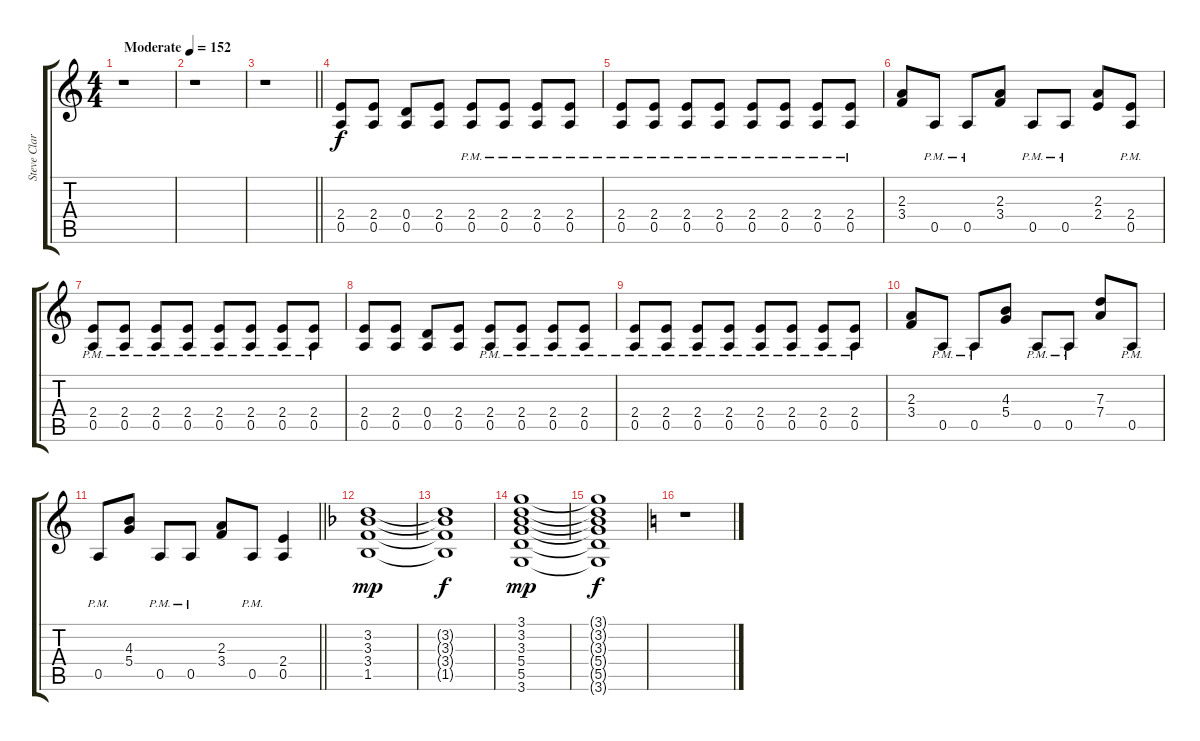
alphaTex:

\track ("Steve Clark" "Steve Clar") {instrument distortionguitar}
\staff {score tabs}
\tuning (E4 B3 G3 D3 A2 E2) {hide}
\ts (4 4)
\tempo (152 "Moderate")
\clef g2
\ks c
r.1{dy f instrument distortionguitar} |
r.1 |
\barLineRight lightlight
r.1 |
(2.4 0.5).8 (2.4 0.5).8 (0.4 0.5).8 (2.4 0.5).8 (2.4 0.5{pm}).8 (2.4 0.5{pm}).8 (2.4 0.5{pm}).8 (2.4 0.5{pm}).8 |
(2.4{pm} 0.5{pm}).8 (2.4{pm} 0.5{pm}).8 (2.4{pm} 0.5{pm}).8 (2.4{pm} 0.5{pm}).8 (2.4{pm} 0.5{pm}).8 (2.4{pm} 0.5{pm}).8 (2.4{pm} 0.5{pm}).8 (2.4{pm} 0.5{pm}).8 |
(2.3 3.4).8 0.5{pm}.8 0.5{pm}.8 (2.3 3.4).8 0.5{pm}.8 0.5{pm}.8 (2.3 2.4).8 (2.4{pm} 0.5{pm}).8 |
(2.4{pm} 0.5{pm}).8 (2.4{pm} 0.5{pm}).8 (2.4{pm} 0.5{pm}).8 (2.4{pm} 0.5{pm}).8 (2.4{pm} 0.5{pm}).8 (2.4{pm} 0.5{pm}).8 (2.4{pm} 0.5{pm}).8 (2.4{pm} 0.5{pm}).8 |
(2.4 0.5).8 (2.4 0.5).8 (0.4 0.5).8 (2.4 0.5).8 (2.4{pm} 0.5{pm}).8 (2.4{pm} 0.5{pm}).8 (2.4{pm} 0.5{pm}).8 (2.4{pm} 0.5{pm}).8 |
(2.4{pm} 0.5{pm}).8 (2.4{pm} 0.5{pm}).8 (2.4{pm} 0.5{pm}).8 (2.4{pm} 0.5{pm}).8 (2.4{pm} 0.5{pm}).8 (2.4{pm} 0.5{pm}).8 (2.4{pm} 0.5{pm}).8 (2.4{pm} 0.5{pm}).8 |
(2.3 3.4).8 0.5{pm}.8 0.5{pm}.8 (4.3 5.4).8 0.5{pm}.8 0.5{pm}.8 (7.3 7.4).8 0.5{pm}.8 |
\barLineRight lightlight
0.5{pm}.8 (4.3 5.4).8 0.5{pm}.8 0.5{pm}.8 (2.3 3.4).8 0.5{pm}.8 (2.4 0.5).4 |
\ks f
(3.2 3.3 3.4 1.5).1{dy mp} |
(3.2{t} 3.3{t} 3.4{t} 1.5{t}).1{dy f} |
(3.1 3.2 3.3 5.4 5.5 3.6).1{dy mp} |
\ks dminor
(3.1{t} 3.2{t} 3.3{t} 5.4{t} 5.5{t} 3.6{t}).1{dy f} |
\ks aminor
r.1
